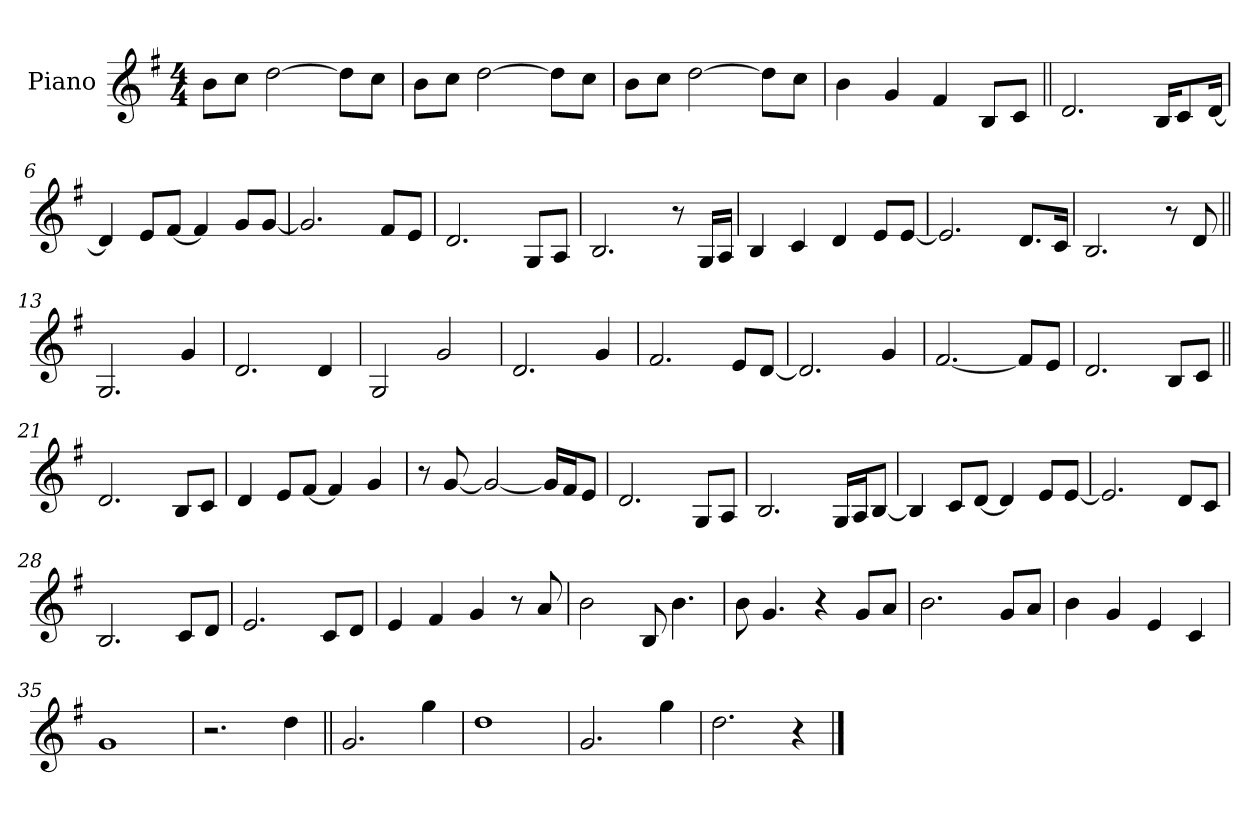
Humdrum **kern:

**kern
*part1
*staff1
*I"Piano
*I'Pno.
*clefG2
*k[f#]
*M4/4
*MM80
=1
8b!L
8cc!J
[2dd!
8dd!L]
8cc!J
=2
8b!L
8cc!J
[2dd!
8dd!L]
8cc!J
=3
8b!L
8cc!J
[2dd!
8dd!L]
8cc!J
=4
4b!
4g!
4f#!
8BL
8cJ
=5||
2.d
16BKL
8c
[16dJk
=6
4d]
8eL
[8f#J
4f#]
8gL
[8gJ
=7
2.g]
8f#L
8eJ
=8
2.d
8GL
8AJ
=9
2.B
8r
16GLL
16AJJ
=10
4B
4c
4d
8eL
[8eJ
=11
2.e]
8.dL
16cJk
=12
2.B
8r
8d
=13||
2.G
4g
=14
2.d
4d
=15
2G
2g
=16
2.d
4g
=17
2.f#
8eL
[8dJ
=18
2.d]
4g
=19
[2.f#
8f#L]
8eJ
=20
2.d
8BL
8cJ
=21||
2.d
8BL
8cJ
=22
4d
8eL
[8f#J
4f#]
4g
=23
8r
[8g
2g_
16gLL]
16f#J
8eJ
=24
2.d
8GL
8AJ
=25
2.B
16GLL
16AJ
[8BJ
=26
4B]
8cL
[8dJ
4d]
8eL
[8eJ
=27
2.e]
8dL
8cJ
=28
2.B
8cL
8dJ
=29
2.e
8cL
8dJ
=30
4e
4f#
4g
8r
8a
=31
2b
8B
4.b
=32
8b
4.g
4r
8gL
8aJ
=33
2.b
8gL
8aJ
=34
4b
4g
4e
4c
=35
1g
=36
2.r
4dd!
=37||
2.g!
4gg!
=38
1dd!
=39
2.g!
4gg!
=40
2.dd!
4r
==
*-
